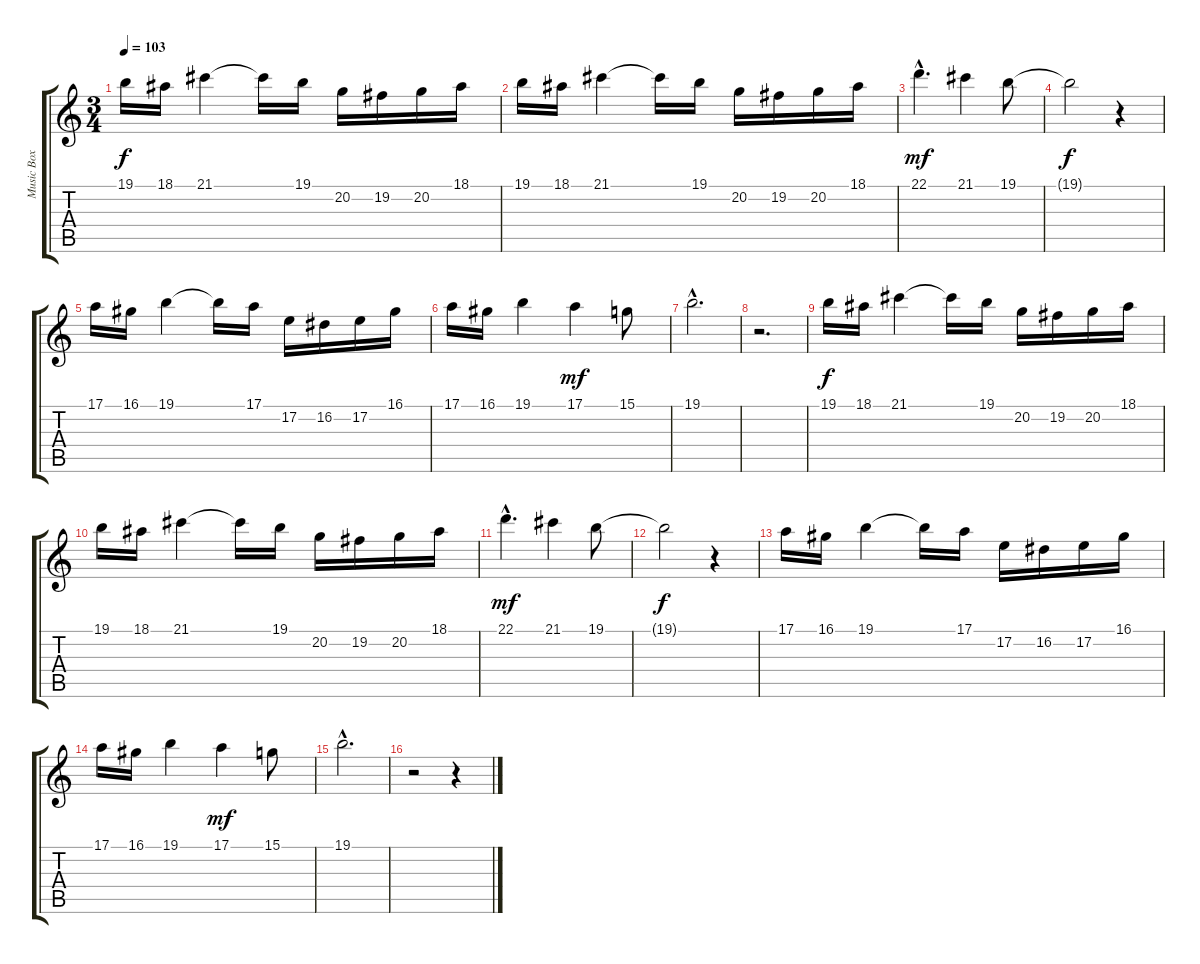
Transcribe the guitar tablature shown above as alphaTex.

\track ("Music Box" "Music Box") {instrument musicbox}
\staff {score tabs}
\tuning (E4 B3 G3 D3 A2 E2) {hide}
\ts (3 4)
\tempo 103
\clef g2
\ks c
19.1.16{dy f} 18.1.16 21.1.4 21.1{t}.16 19.1.16 20.2.16 19.2.16 20.2.16 18.1.16 |
19.1.16 18.1.16 21.1.4 21.1{t}.16 19.1.16 20.2.16 19.2.16 20.2.16 18.1.16 |
22.1{hac}.4{d dy mf} 21.1.4 19.1.8 |
19.1{t}.2{dy f} r.4 |
17.1.16 16.1.16 19.1.4 19.1{t}.16 17.1.16 17.2.16 16.2.16 17.2.16 16.1.16 |
17.1.16 16.1.16 19.1.4 17.1.4{dy mf} 15.1.8 |
19.1{hac}.2{d} |
r.2{d} |
19.1.16{dy f volume 14} 18.1.16{volume 14} 21.1.4{volume 14} 21.1{t}.16 19.1.16{volume 13} 20.2.16{volume 13} 19.2.16{volume 13} 20.2.16{volume 13} 18.1.16{volume 13} |
19.1.16{volume 12} 18.1.16{volume 12} 21.1.4{volume 12} 21.1{t}.16 19.1.16{volume 11} 20.2.16{volume 11} 19.2.16{volume 11} 20.2.16{volume 11} 18.1.16{volume 11} |
22.1{hac}.4{d dy mf volume 11} 21.1.4{volume 10} 19.1.8{volume 9} |
19.1{t}.2{dy f} r.4 |
17.1.16{volume 7} 16.1.16{volume 7} 19.1.4{volume 7} 19.1{t}.16 17.1.16{volume 6} 17.2.16{volume 6} 16.2.16{volume 6} 17.2.16{volume 6} 16.1.16{volume 6} |
17.1.16{volume 5} 16.1.16{volume 5} 19.1.4{volume 5} 17.1.4{dy mf volume 4} 15.1.8{volume 4} |
19.1{hac}.2{d volume 4} |
r.2 r.4
